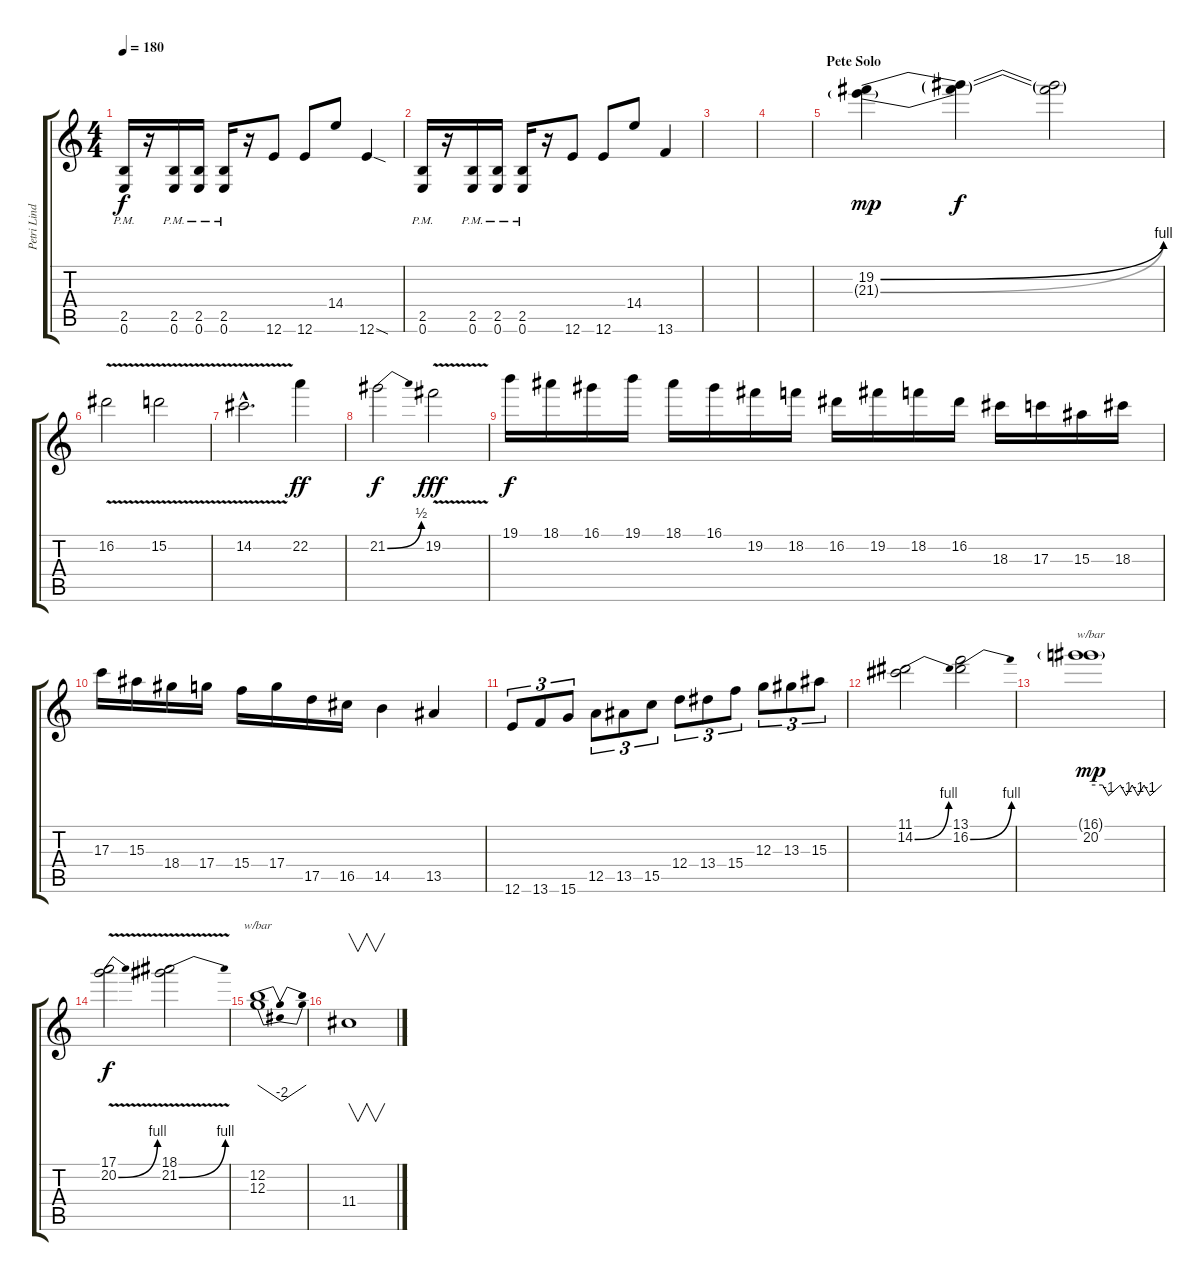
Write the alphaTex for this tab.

\track ("Petri Lindroos" "Petri Lind") {instrument distortionguitar}
\staff {score tabs}
\tuning (E4 B3 G3 D3 A2 E2) {hide}
\ts (4 4)
\tempo 180
\clef g2
\ks c
(2.5{pm} 0.6{pm}).16{dy f} r.16 (2.5{pm} 0.6{pm}).16 (2.5{pm} 0.6{pm}).16 (2.5{pm} 0.6{pm}).16 r.16 12.6.8 12.6.8 14.4.8 12.6{sod}.4 |
(2.5{pm} 0.6{pm}).16 r.16 (2.5{pm} 0.6{pm}).16 (2.5{pm} 0.6{pm}).16 (2.5{pm} 0.6{pm}).16 r.16 12.6.8 12.6.8 14.4.8 13.6.4 |
|
|
\section ("" "Pete Solo")
(19.2{be (bend 0 0 60 4)} 21.3{be (bend 0 0 60 4) g}).4{dy mp} (19.2{t} 21.3{t}).4{dy f} (19.2{t} 21.3{t}).2 |
16.2{v}.2 15.2{v}.2 |
14.2{v hac}.2{d} 22.2.4{dy ff} |
21.2{be (bend 0 0 60 2)}.2{dy f} 19.2{v}.2{dy fff} |
19.1.16{dy f} 18.1.16 16.1.16 19.1.16 18.1.16 16.1.16 19.2.16 18.2.16 16.2.16 19.2.16 18.2.16 16.2.16 18.3.16 17.3.16 15.3.16 18.3.16 |
17.3.16 15.3.16 18.4.16 17.4.16 15.4.16 17.4.16 17.5.16 16.5.16 14.5.4 13.5.4 |
12.6.8{tu (3 2)} 13.6.8{tu (3 2)} 15.6.8{tu (3 2)} 12.5.8{tu (3 2)} 13.5.8{tu (3 2)} 15.5.8{tu (3 2)} 12.4.8{tu (3 2)} 13.4.8{tu (3 2)} 15.4.8{tu (3 2)} 12.3.8{tu (3 2)} 13.3.8{tu (3 2)} 15.3.8{tu (3 2)} |
(11.1 14.2{be (bend 0 0 60 4)}).2 (13.1 16.2{be (bend 0 0 60 4)}).2 |
(16.1{g} 20.2).1{tbe (custom default 0 0 10 0 15 -4 25 0 30 -4 35 0 40 -4 45 0 50 -4 60 0) dy mp} |
(17.1 20.2{be (bend 0 0 60 4) v}).2{dy f} (18.1 21.2{be (bend 0 0 60 4) v}).2 |
(12.2 12.3).1{tbe (dip default 0 0 30 -8 60 0)} |
11.4.1{v}
